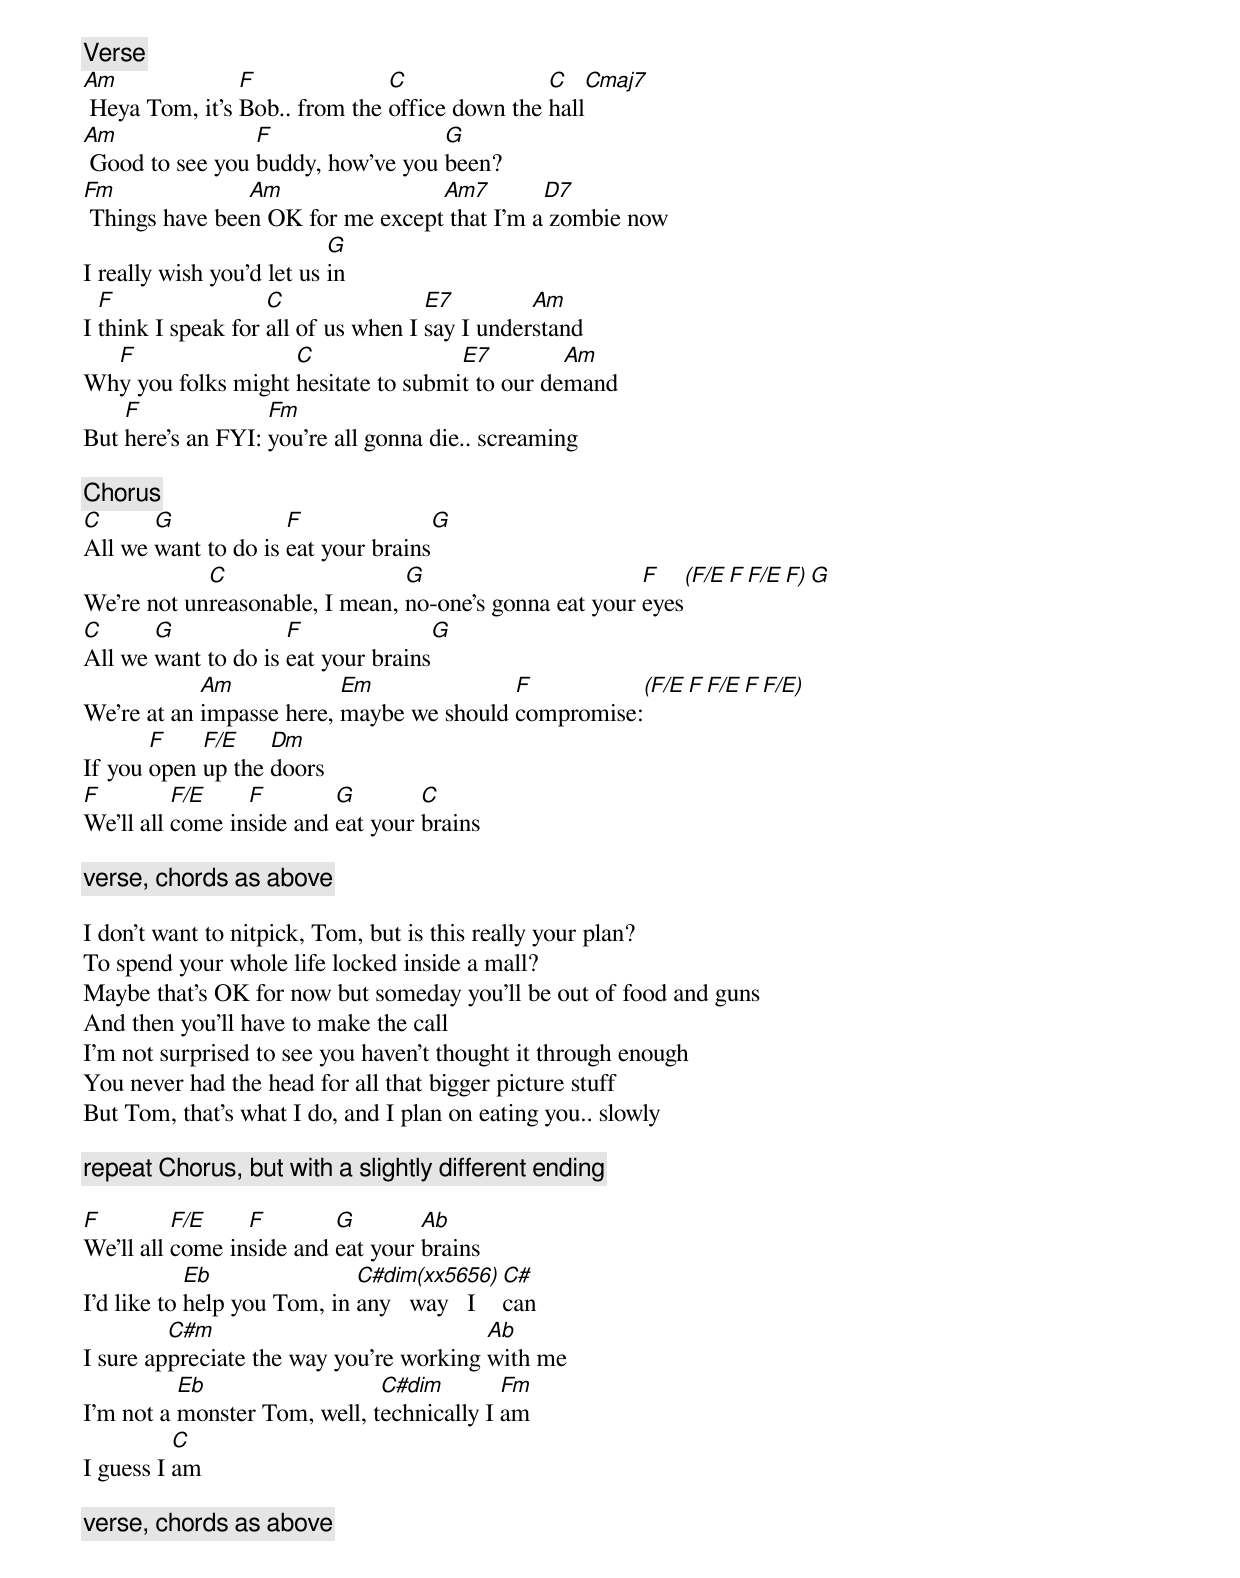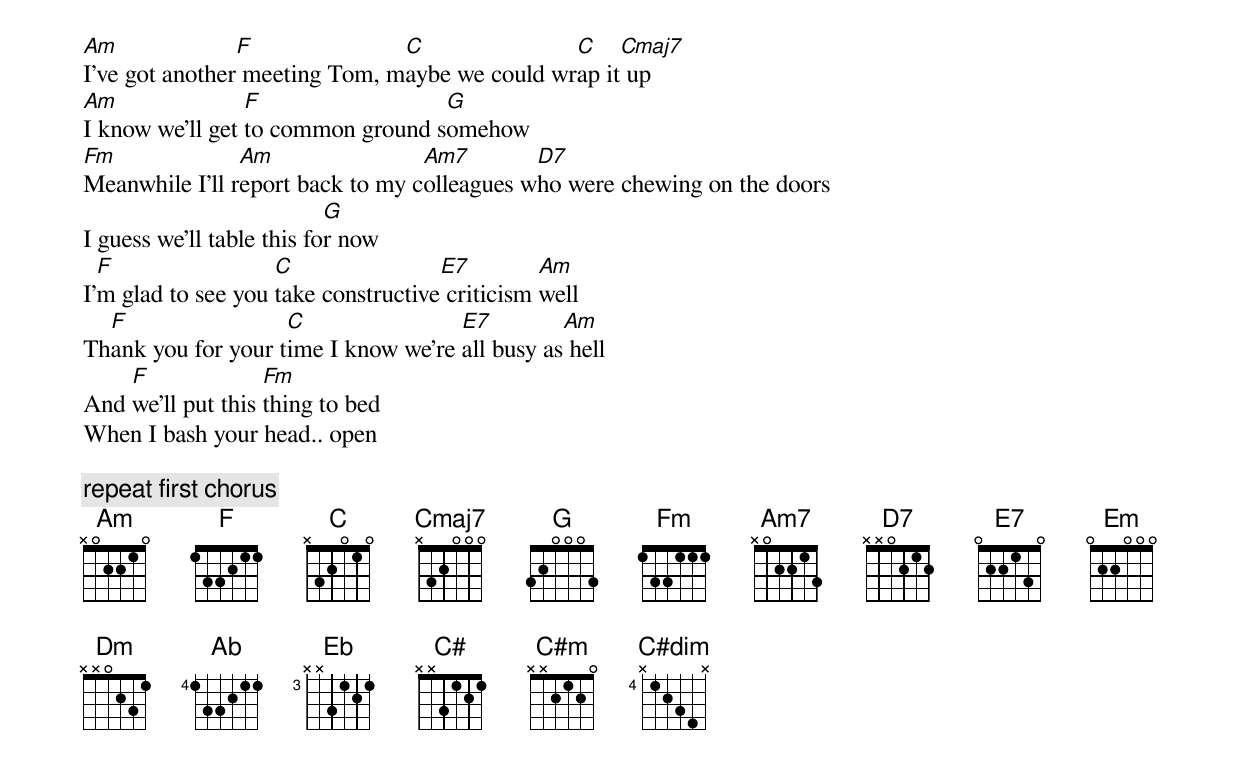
[Verse]
Am              F              C               C    Cmaj7
 Heya Tom, it’s Bob.. from the office down the hall
Am               F                 G
 Good to see you buddy, how’ve you been?
Fm              Am                Am7        D7
 Things have been OK for me except that I’m a zombie now
                           G
I really wish you’d let us in
  F                 C                E7         Am
I think I speak for all of us when I say I understand
  F                 C                E7         Am
Why you folks might hesitate to submit to our demand
    F              Fm
But here’s an FYI: you’re all gonna die.. screaming

[Chorus]
C      G             F               G
All we want to do is eat your brains
            C                   G                       F    (F/E F F/E F) G
We’re not unreasonable, I mean, no-one’s gonna eat your eyes
C      G             F               G
All we want to do is eat your brains
            Am            Em              F           (F/E F F/E F F/E)
We’re at an impasse here, maybe we should compromise:
       F    F/E    Dm
If you open up the doors
F         F/E    F        G        C
We’ll all come inside and eat your brains

[verse, chords as above]

I don’t want to nitpick, Tom, but is this really your plan?
To spend your whole life locked inside a mall?
Maybe that’s OK for now but someday you’ll be out of food and guns
And then you’ll have to make the call
I’m not surprised to see you haven’t thought it through enough
You never had the head for all that bigger picture stuff
But Tom, that’s what I do, and I plan on eating you.. slowly

[repeat Chorus, but with a slightly different ending]

F         F/E    F        G        Ab
We’ll all come inside and eat your brains
            Eb               C#dim(xx5656)  C#
I’d like to help you Tom, in any   way   I  can
         C#m                             Ab
I sure appreciate the way you’re working with me
          Eb                  C#dim        Fm
I’m not a monster Tom, well, technically I am
          C
I guess I am

[verse, chords as above]

Am              F              C               C    Cmaj7
I’ve got another meeting Tom, maybe we could wrap it up
Am               F                 G
I know we’ll get to common ground somehow
Fm              Am                Am7        D7
Meanwhile I’ll report back to my colleagues who were chewing on the doors
                           G
I guess we’ll table this for now
  F                 C                E7         Am
I’m glad to see you take constructive criticism well
  F                 C                E7         Am
Thank you for your time I know we’re all busy as hell
    F              Fm
And we’ll put this thing to bed
When I bash your head.. open

[repeat first chorus]
